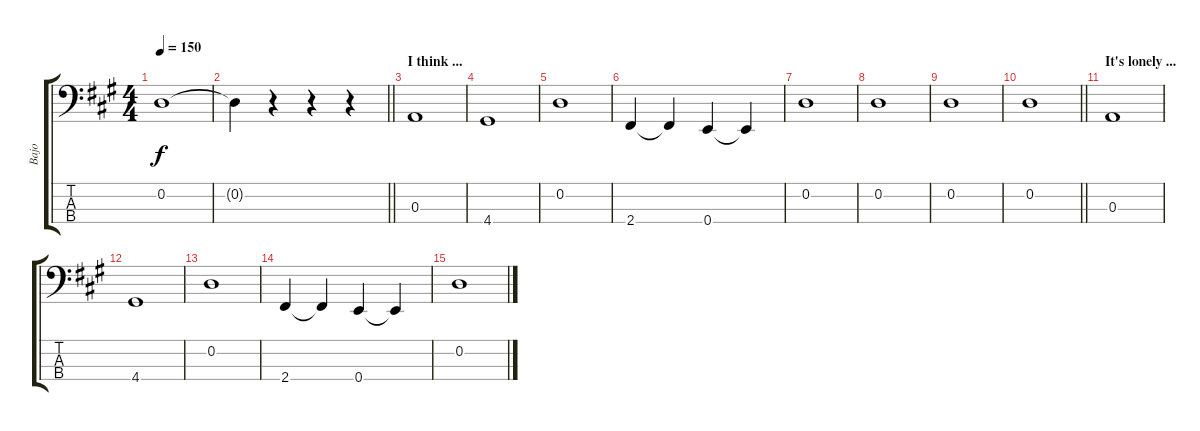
\track ("Bajo" "Bajo") {instrument electricbassfinger}
\staff {score tabs}
\tuning (G2 D2 A1 E1) {hide}
\ts (4 4)
\tempo 150
\clef f4
\ks a
0.2.1{dy f} |
\barLineRight lightlight
0.2{t}.4 r.4 r.4 r.4 |
\section ("" "I think ...")
0.3.1 |
4.4.1 |
0.2.1 |
2.4.4 2.4{t}.4 0.4.4 0.4{t}.4 |
0.2.1 |
0.2.1 |
0.2.1 |
\barLineRight lightlight
0.2.1 |
\section ("" "It's lonely ...")
0.3.1 |
4.4.1 |
0.2.1 |
2.4.4 2.4{t}.4 0.4.4 0.4{t}.4 |
0.2.1
